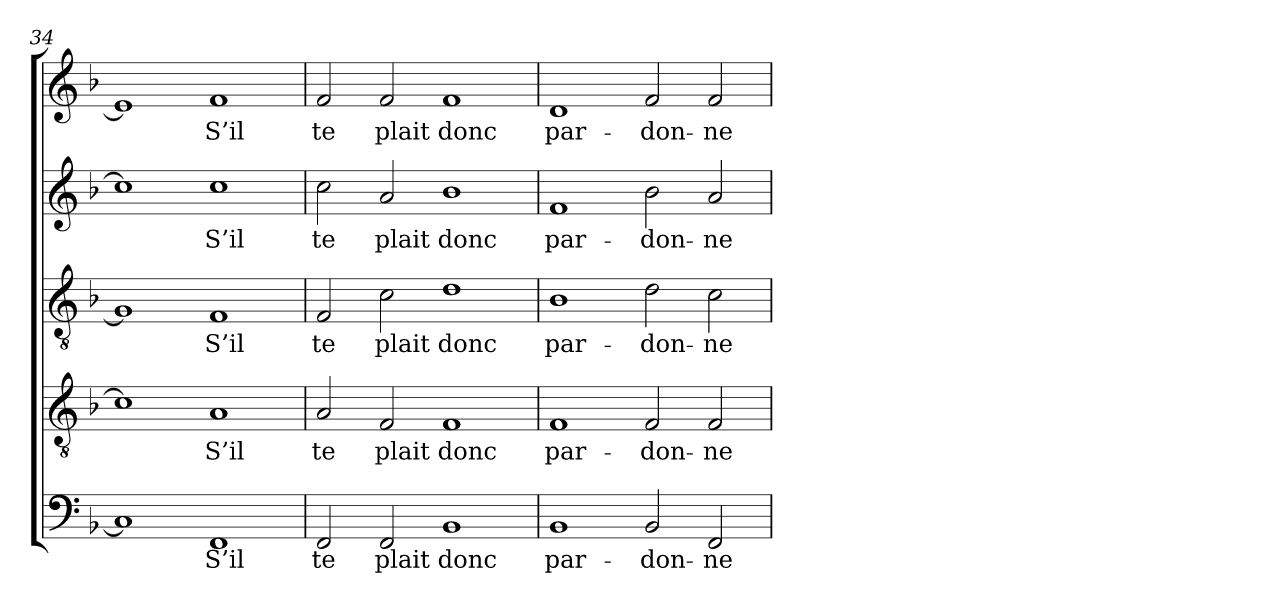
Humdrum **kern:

**kern	**text	**kern	**text	**kern	**text	**kern	**text	**kern	**text
*part5	*part5	*part4	*part4	*part3	*part3	*part2	*part2	*part1	*part1
*staff5	*staff5	*staff4	*staff4	*staff3	*staff3	*staff2	*staff2	*staff1	*staff1
!!LO:LB:g=z
*clefF4	*	*clefGv2	*	*clefGv2	*	*clefG2	*	*clefG2	*
*k[b-]	*	*k[b-]	*	*k[b-]	*	*k[b-]	*	*k[b-]	*
=34	=34	=34	=34	=34	=34	=34	=34	=34	=34
1C]	.	1c]	.	1G]	.	1cc]	.	1e]	.
1FF	S’il	1A	S’il	1F	S’il	1cc	S’il	1f	S’il
=35	=35	=35	=35	=35	=35	=35	=35	=35	=35
2FF	te	2A	te	2F	te	2cc	te	2f	te
2FF	plait	2F	plait	2c	plait	2a	plait	2f	plait
1BB-	donc	1F	donc	1d	donc	1b-	donc	1f	donc
=36	=36	=36	=36	=36	=36	=36	=36	=36	=36
1BB-	par-	1F	par-	1B-	par-	1f	par-	1d	par-
2BB-	-don-	2F	-don-	2d	-don-	2b-	-don-	2f	-don-
2FF	-ne	2F	-ne	2c	-ne	2a	-ne	2f	-ne
=	=	=	=	=	=	=	=	=	=
*-	*-	*-	*-	*-	*-	*-	*-	*-	*-
